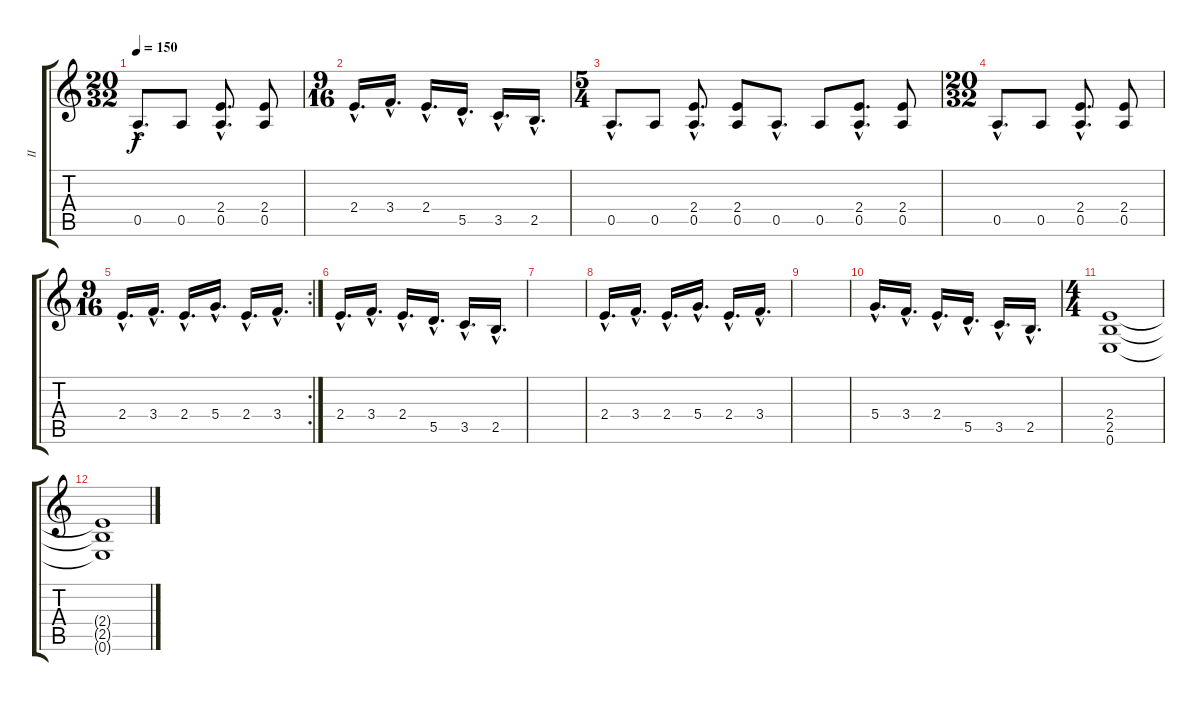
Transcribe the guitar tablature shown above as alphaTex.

\track ("II" "II") {instrument distortionguitar}
\staff {score tabs}
\tuning (E4 B3 G3 D3 A2 E2) {hide}
\ts (20 32)
\tempo 150
\clef g2
\ks c
0.5{hac}.8{d dy f} 0.5.8 (2.4{hac} 0.5{hac}).8{d} (2.4 0.5).8 |
\ts (9 16)
2.4{hac}.16{d} 3.4{hac}.16{d} 2.4{hac}.16{d} 5.5{hac}.16{d} 3.5{hac}.16{d} 2.5{hac}.16{d} |
\ts (5 4)
0.5{hac}.8{d} 0.5.8 (2.4{hac} 0.5{hac}).8{d} (2.4 0.5).8 0.5{hac}.8{d} 0.5.8 (2.4{hac} 0.5{hac}).8{d} (2.4 0.5).8 |
\ts (20 32)
0.5{hac}.8{d} 0.5.8 (2.4{hac} 0.5{hac}).8{d} (2.4 0.5).8 |
\rc 2
\ts (9 16)
2.4{hac}.16{d} 3.4{hac}.16{d} 2.4{hac}.16{d} 5.4{hac}.16{d} 2.4{hac}.16{d} 3.4{hac}.16{d} |
2.4{hac}.16{d} 3.4{hac}.16{d} 2.4{hac}.16{d} 5.5{hac}.16{d} 3.5{hac}.16{d} 2.5{hac}.16{d} |
|
2.4{hac}.16{d} 3.4{hac}.16{d} 2.4{hac}.16{d} 5.4{hac}.16{d} 2.4{hac}.16{d} 3.4{hac}.16{d} |
|
5.4{hac}.16{d} 3.4{hac}.16{d} 2.4{hac}.16{d} 5.5{hac}.16{d} 3.5{hac}.16{d} 2.5{hac}.16{d} |
\ts (4 4)
(2.4 2.5 0.6).1 |
(2.4{t} 2.5{t} 0.6{t}).1
